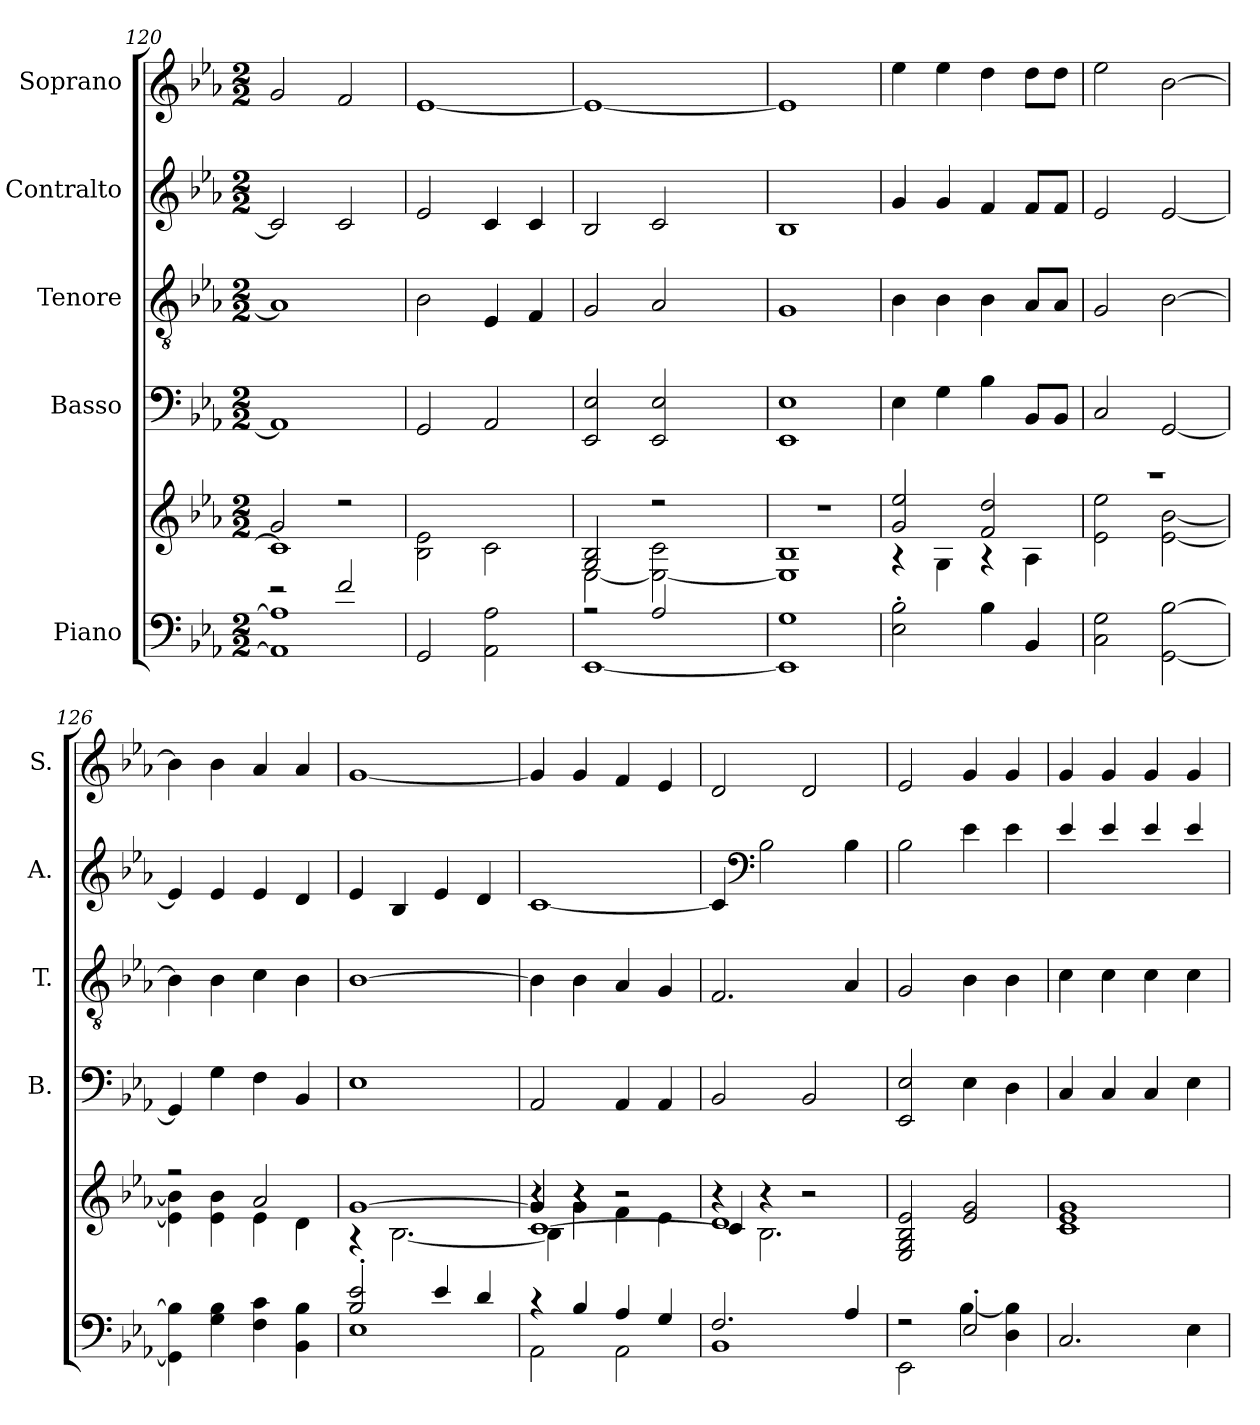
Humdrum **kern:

**kern	**kern	**kern	**kern	**kern	**kern
*part5	*part5	*part4	*part3	*part2	*part1
*staff6	*staff5	*staff4	*staff3	*staff2	*staff1
*I"Piano	*	*I"Basso	*I"Tenore	*I"Contralto	*I"Soprano
*	*	*I'B.	*I'T.	*I'A.	*I'S.
!!LO:PB:g=z
*clefF4	*clefG2	*clefF4	*clefGv2	*clefG2	*clefG2
*k[b-e-a-]	*k[b-e-a-]	*k[b-e-a-]	*k[b-e-a-]	*k[b-e-a-]	*k[b-e-a-]
*M2/2	*M2/2	*M2/2	*M2/2	*M2/2	*M2/2
=120	=120	=120	=120	=120	=120
*^	*^	*	*	*	*
2r	1AA-] 1A-]	2g/	1c]	1AA-]	1A-]	2c/]	2g/
2f/	.	2r	.	.	.	2c/	2f/
*v	*v	*	*	*	*	*	*
*	*v	*v	*	*	*	*
=121	=121	=121	=121	=121	=121
2GG/	2B-\ 2e-\	2GG/	2B-\	2e-/	[1e-
2AA-\ 2A-\	2c\	2AA-/	4E-/	4c/	.
.	.	.	4F/	4c/	.
=122	=122	=122	=122	=122	=122
*^	*^	*	*	*	*^
*	*	*	*	*	*	*	*	*^
*	*	*	*	*	*	*	*	*	*^
2r	[1EE-	2G/ 2B-/	[2E-\	2EE-/ 2E-/	2G/	2B-/	1e-_	2ryy	2.ryy	2..ryy
2A-/	.	2r	2E-\_ 2c\	2EE-/ 2E-/	2A-/	2c/	.	8ryy	.	.
*	*	*	*	*	*	*	*MM115	*	*	*
.	.	.	.	.	.	.	.	4.ryy	.	.
*	*	*	*	*	*	*	*MM106	*	*	*
.	.	.	.	.	.	.	.	.	4ryy	.
*	*	*	*	*	*	*	*MM98	*	*	*
.	.	.	.	.	.	.	.	.	.	8ryy
*	*	*	*	*	*	*	*v	*v	*v	*v
*	*	*	*	*	*	*	*MM93
=123	=123	=123	=123	=123	=123	=123	=123
*	*	*	*	*	*	*	*MM66
1G	1EE-]	1r	1E-] 1B-	1EE- 1E-	1G	1B-	1e-]
*v	*v	*	*	*	*	*	*
=124	=124	=124	=124	=124	=124	=124
*	*	*	*	*	*	*MM120
2E-\' 2B-\'	2g/ 2ee-/	4r	4E-\	4B-\	4g/	4ee-\
.	.	4G\	4G\	4B-\	4g/	4ee-\
4B-\	2f/ 2dd/	4r	4B-\	4B-\	4f/	4dd\
4BB-/	.	4A-\	8BB-/L	8A-/L	8f/L	8dd\L
.	.	.	8BB-/J	8A-/J	8f/J	8dd\J
=125	=125	=125	=125	=125	=125	=125
2C\ 2G\	1r	2e-\ 2ee-\	2C/	2G/	2e-/	2ee-\
[2GG\ [2B-\	.	[2e-\ [2b-\	[2GG/	[2B-\	[2e-/	[2b-\
=126	=126	=126	=126	=126	=126	=126
4GG\] 4B-\]	2r	4e-\] 4b-\]	4GG/]	4B-\]	4e-/]	4b-\]
4G\ 4B-\	.	4e-\ 4b-\	4G\	4B-\	4e-/	4b-\
4F\ 4c\	2a-/	4e-\	4F\	4c\	4e-/	4a-/
4BB-\ 4B-\	.	4d\	4BB-/	4B-\	4d/	4a-/
=127	=127	=127	=127	=127	=127	=127
*^	*	*	*	*	*	*
2B-/' 2e-/'	1E-	[1g	4r	1E-	[1B-	4e-/	[1g
.	.	.	[2.B-\	.	.	4B-/	.
4e-/	.	.	.	.	.	4e-/	.
4d/	.	.	.	.	.	4d/	.
!!LO:PB:g=z
=128	=128	=128	=128	=128	=128	=128	=128
*	*	*^	*^	*	*	*	*
4r	2AA-\	4g/]	4r	[1c	4B-\]	2AA-/	4B-\]	[1c	4g/]
4B-/	.	4r	4g\	.	4r	.	4B-\	.	4g/
4A-/	2AA-\	2r	4f\	.	2r	4AA-/	4A-/	.	4f/
4G/	.	.	4e-\	.	.	4AA-/	4G/	.	4e-/
*	*	*	*	*v	*v	*	*	*	*
=129	=129	=129	=129	=129	=129	=129	=129	=129
2.F/	1BB-	1d	4r	4c/]	2BB-/	2.F/	4c/]	2d/
*	*	*	*	*	*	*	*clefF4	*
.	.	.	2.B-\	4r	.	.	2B-\	.
.	.	.	.	2r	2BB-/	.	.	2d/
4A-/	.	.	.	.	.	4A-/	4B-\	.
*	*	*v	*v	*v	*	*	*	*
=130	=130	=130	=130	=130	=130	=130
2r	2EE-\	2E-/ 2G/ 2B-/ 2e-/	2EE-/ 2E-/	2G/	2B-\	2e-/
2E-'/	[4B-\	2e-/ 2g/	4E-\	4B-\	4e-\	4g/
.	4D\ 4B-\]	.	4D\	4B-\	4e-\	4g/
*v	*v	*	*	*	*	*
=131	=131	=131	=131	=131	=131
2.C/	1c 1e- 1g	4C/	4c\	4e-/	4g/
.	.	4C/	4c\	4e-/	4g/
.	.	4C/	4c\	4e-/	4g/
4E-\	.	4E-\	4c\	4e-/	4g/
=	=	=	=	=	=
*-	*-	*-	*-	*-	*-
